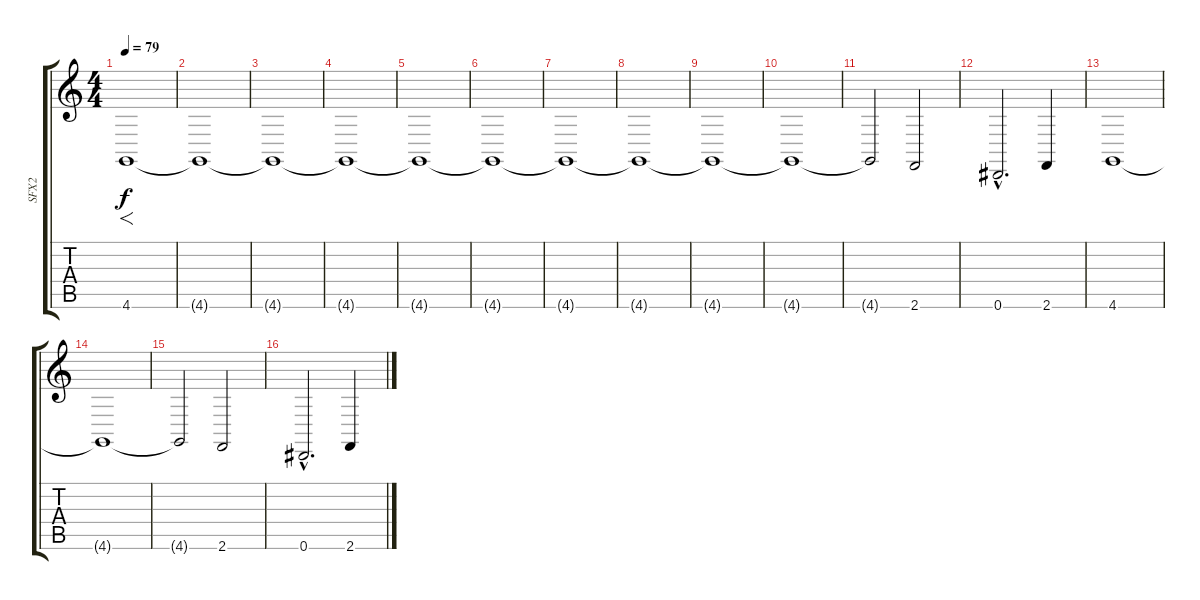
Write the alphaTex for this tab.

\track ("SFX2" "SFX2") {instrument stringensemble2}
\staff {score tabs}
\tuning (Eb4 Bb3 Gb3 Db3 Ab2 Eb2) {hide}
\ts (4 4)
\tempo 79
\clef g2
\ks c
4.6.1{f dy f instrument stringensemble2} |
4.6{t}.1 |
4.6{t}.1 |
4.6{t}.1 |
4.6{t}.1 |
4.6{t}.1 |
4.6{t}.1 |
4.6{t}.1 |
4.6{t}.1 |
4.6{t}.1 |
4.6{t}.2 2.6.2 |
0.6{hac}.2{d} 2.6.4 |
4.6.1 |
4.6{t}.1 |
4.6{t}.2 2.6.2 |
0.6{hac}.2{d} 2.6.4
